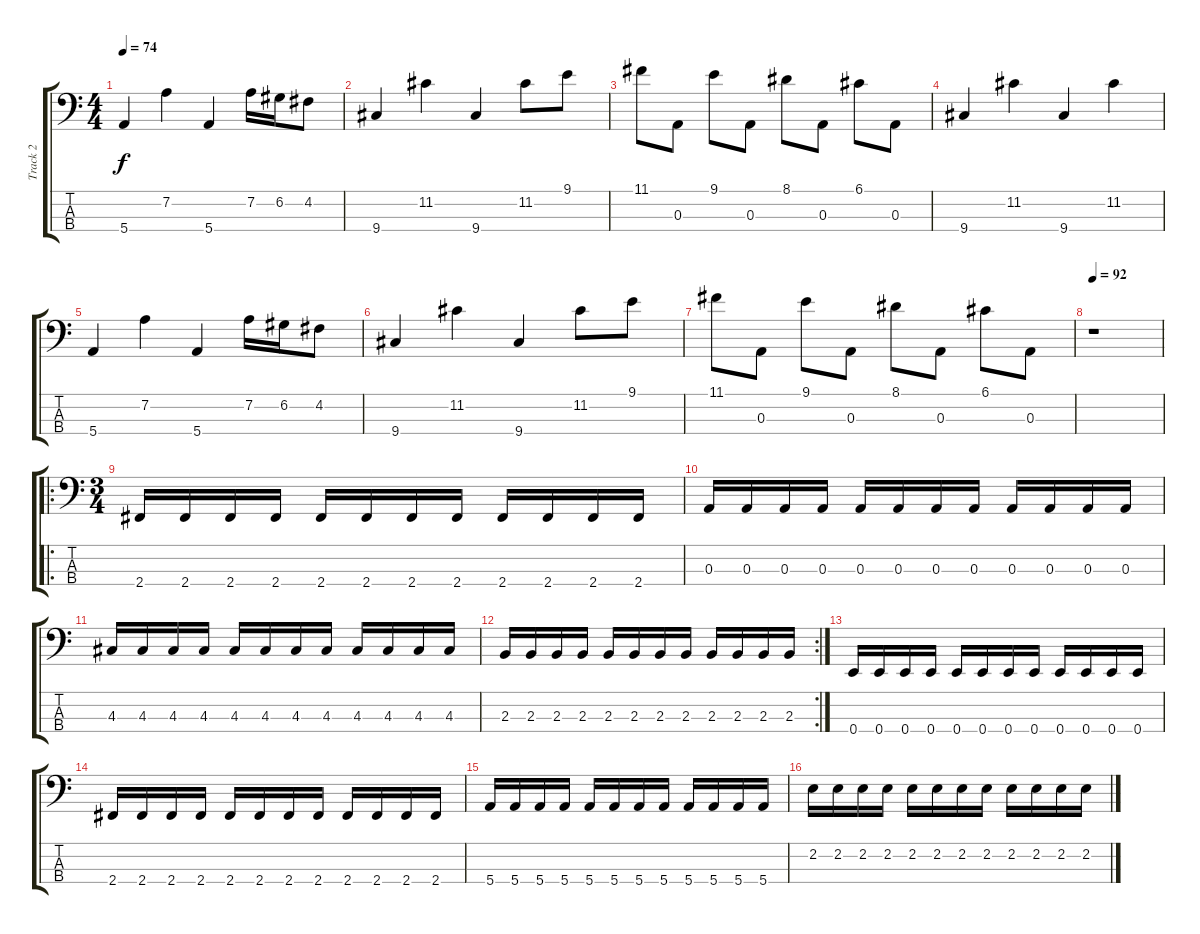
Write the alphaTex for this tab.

\track ("Track 2" "Track 2") {instrument electricbassfinger}
\staff {score tabs}
\tuning (G2 D2 A1 E1) {hide}
\ts (4 4)
\tempo 74
\clef f4
\ks c
5.4.4{dy f} 7.2.4 5.4.4 7.2.16 6.2.16 4.2.8 |
9.4.4 11.2.4 9.4.4 11.2.8 9.1.8 |
11.1.8 0.3.8 9.1.8 0.3.8 8.1.8 0.3.8 6.1.8 0.3.8 |
9.4.4 11.2.4 9.4.4 11.2.4 |
5.4.4 7.2.4 5.4.4 7.2.16 6.2.16 4.2.8 |
9.4.4 11.2.4 9.4.4 11.2.8 9.1.8 |
11.1.8 0.3.8 9.1.8 0.3.8 8.1.8 0.3.8 6.1.8 0.3.8 |
\tempo 92
r.1 |
\ro
\ts (3 4)
2.4.16 2.4.16 2.4.16 2.4.16 2.4.16 2.4.16 2.4.16 2.4.16 2.4.16 2.4.16 2.4.16 2.4.16 |
0.3.16 0.3.16 0.3.16 0.3.16 0.3.16 0.3.16 0.3.16 0.3.16 0.3.16 0.3.16 0.3.16 0.3.16 |
4.3.16 4.3.16 4.3.16 4.3.16 4.3.16 4.3.16 4.3.16 4.3.16 4.3.16 4.3.16 4.3.16 4.3.16 |
\rc 2
2.3.16 2.3.16 2.3.16 2.3.16 2.3.16 2.3.16 2.3.16 2.3.16 2.3.16 2.3.16 2.3.16 2.3.16 |
0.4.16 0.4.16 0.4.16 0.4.16 0.4.16 0.4.16 0.4.16 0.4.16 0.4.16 0.4.16 0.4.16 0.4.16 |
2.4.16 2.4.16 2.4.16 2.4.16 2.4.16 2.4.16 2.4.16 2.4.16 2.4.16 2.4.16 2.4.16 2.4.16 |
5.4.16 5.4.16 5.4.16 5.4.16 5.4.16 5.4.16 5.4.16 5.4.16 5.4.16 5.4.16 5.4.16 5.4.16 |
2.2.16 2.2.16 2.2.16 2.2.16 2.2.16 2.2.16 2.2.16 2.2.16 2.2.16 2.2.16 2.2.16 2.2.16
